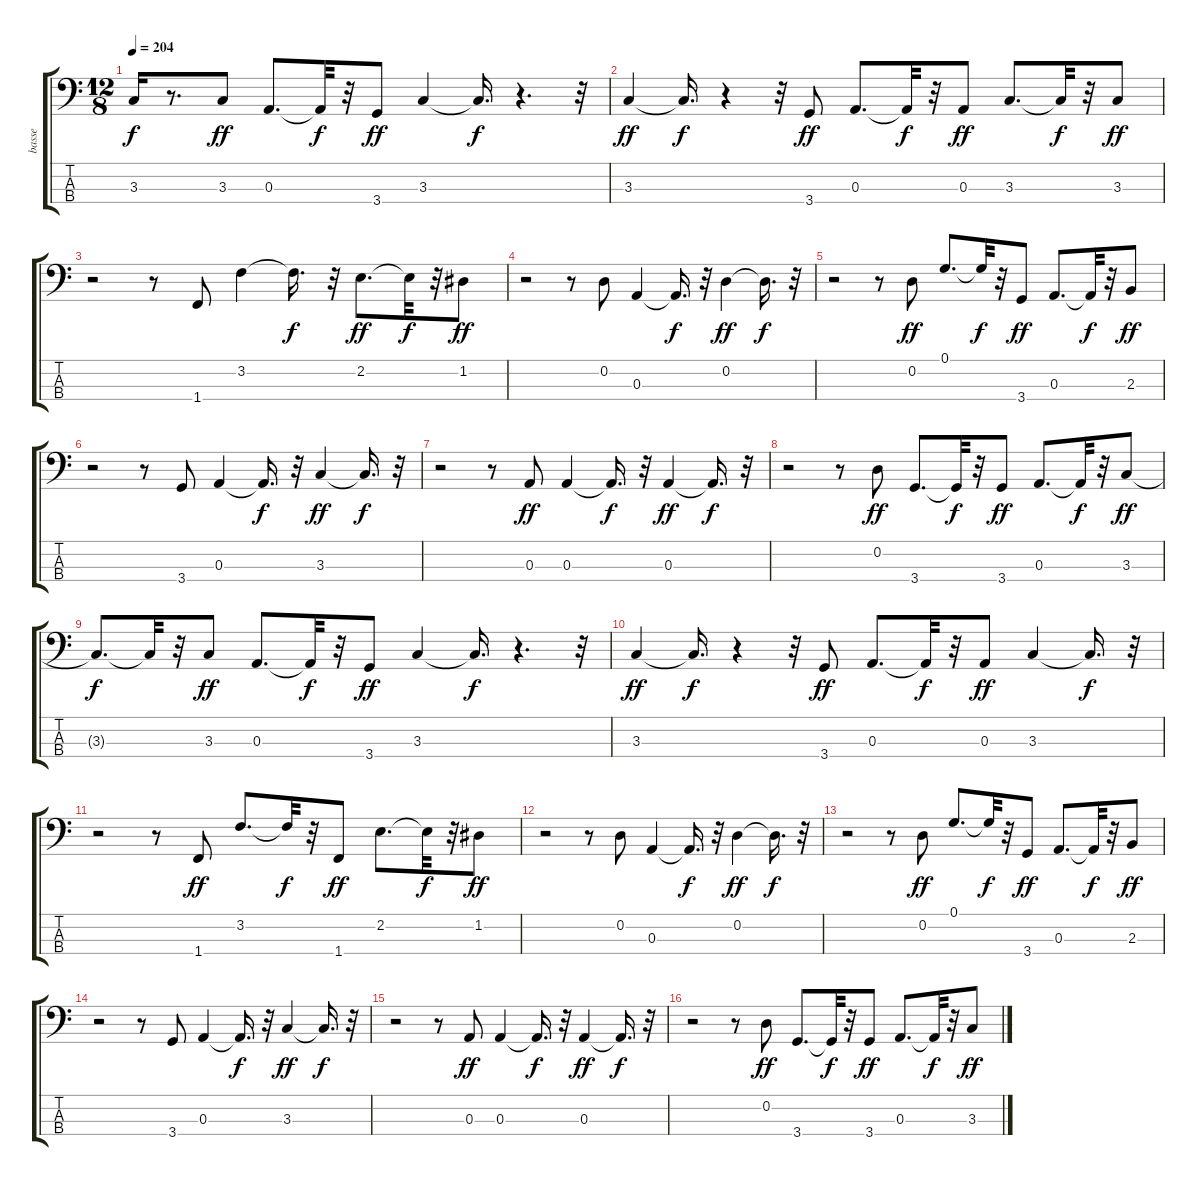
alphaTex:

\track ("basse" "basse") {instrument electricbassfinger}
\staff {score tabs}
\tuning (G2 D2 A1 E1) {hide}
\ts (12 8)
\tempo 204
\clef f4
\ks c
3.3{t}.16{dy f} r.8{d} 3.3.8{dy ff} 0.3.8{d} 0.3{t}.32{dy f} r.32 3.4.8{dy ff} 3.3.4 3.3{t}.16{d dy f} r.4{d} r.32 |
3.3.4{dy ff} 3.3{t}.16{d dy f} r.4 r.32 3.4.8{dy ff} 0.3.8{d} 0.3{t}.32{dy f} r.32 0.3.8{dy ff} 3.3.8{d} 3.3{t}.32{dy f} r.32 3.3.8{dy ff} |
r.2 r.8 1.4.8 3.2.4 3.2{t}.16{d dy f} r.32 2.2.8{d dy ff} 2.2{t}.32{dy f} r.32 1.2.8{dy ff} |
r.2 r.8 0.2.8 0.3.4 0.3{t}.16{d dy f} r.32 0.2.4{dy ff} 0.2{t}.16{d dy f} r.32 |
r.2 r.8 0.2.8{dy ff} 0.1.8{d} 0.1{t}.32{dy f} r.32 3.4.8{dy ff} 0.3.8{d} 0.3{t}.32{dy f} r.32 2.3.8{dy ff} |
r.2 r.8 3.4.8 0.3.4 0.3{t}.16{d dy f} r.32 3.3.4{dy ff} 3.3{t}.16{d dy f} r.32 |
r.2 r.8 0.3.8{dy ff} 0.3.4 0.3{t}.16{d dy f} r.32 0.3.4{dy ff} 0.3{t}.16{d dy f} r.32 |
r.2 r.8 0.2.8{dy ff} 3.4.8{d} 3.4{t}.32{dy f} r.32 3.4.8{dy ff} 0.3.8{d} 0.3{t}.32{dy f} r.32 3.3.8{dy ff} |
3.3{t}.8{d dy f} 3.3{t}.32 r.32 3.3.8{dy ff} 0.3.8{d} 0.3{t}.32{dy f} r.32 3.4.8{dy ff} 3.3.4 3.3{t}.16{d dy f} r.4{d} r.32 |
3.3.4{dy ff} 3.3{t}.16{d dy f} r.4 r.32 3.4.8{dy ff} 0.3.8{d} 0.3{t}.32{dy f} r.32 0.3.8{dy ff} 3.3.4 3.3{t}.16{d dy f} r.32 |
r.2 r.8 1.4.8{dy ff} 3.2.8{d} 3.2{t}.32{dy f} r.32 1.4.8{dy ff} 2.2.8{d} 2.2{t}.32{dy f} r.32 1.2.8{dy ff} |
r.2 r.8 0.2.8 0.3.4 0.3{t}.16{d dy f} r.32 0.2.4{dy ff} 0.2{t}.16{d dy f} r.32 |
r.2 r.8 0.2.8{dy ff} 0.1.8{d} 0.1{t}.32{dy f} r.32 3.4.8{dy ff} 0.3.8{d} 0.3{t}.32{dy f} r.32 2.3.8{dy ff} |
r.2 r.8 3.4.8 0.3.4 0.3{t}.16{d dy f} r.32 3.3.4{dy ff} 3.3{t}.16{d dy f} r.32 |
r.2 r.8 0.3.8{dy ff} 0.3.4 0.3{t}.16{d dy f} r.32 0.3.4{dy ff} 0.3{t}.16{d dy f} r.32 |
r.2 r.8 0.2.8{dy ff} 3.4.8{d} 3.4{t}.32{dy f} r.32 3.4.8{dy ff} 0.3.8{d} 0.3{t}.32{dy f} r.32 3.3.8{dy ff}
